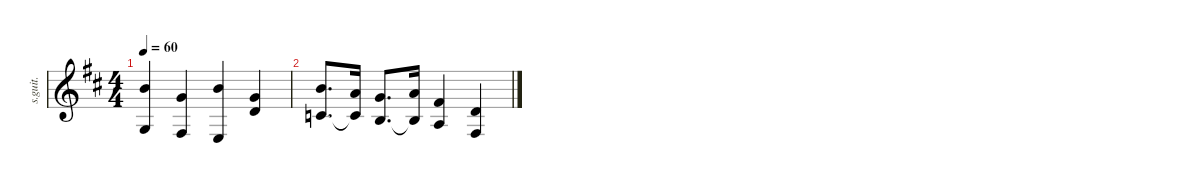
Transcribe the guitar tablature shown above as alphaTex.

\defaultSystemsLayout 4
\hideDynamics
\bracketExtendMode nobrackets
\otherSystemsTrackNameOrientation horizontal
\track ("Steel Guitar" "s.guit.") {instrument acousticguitarsteel}
\staff {score}
\tuning (E4 B3 G3 D3 A2 E2)
\ts (4 4)
\tempo 60
\clef g2
\ks d
(-5.1{acc forcenatural} -21.1{acc forcenatural}).4{dy mf instrument acousticguitarsteel beam Up} (-9.1{acc forcenatural} -22.1{acc #}).4{beam Up} (-5.1{acc forcenatural} -24.1{acc forcenatural}).4{beam Up} (-9.1{acc forcenatural} -14.1{acc forcenatural}).4{beam Up} |
(0.2{acc forcenatural} 3.5{acc forcenatural}).8{d beam Up} (2.3{acc forcenatural} 3.5{t acc forcenatural}).16{beam Up} (-9.1{acc forcenatural} -17.1{acc forcenatural}).8{d beam Up} (-7.1{acc forcenatural} -17.1{t acc forcenatural}).16{beam Up} (-10.1{acc #} -19.1{acc forcenatural}).4{beam Up} (-14.1{acc forcenatural} -22.1{acc #}).4{beam Up}
